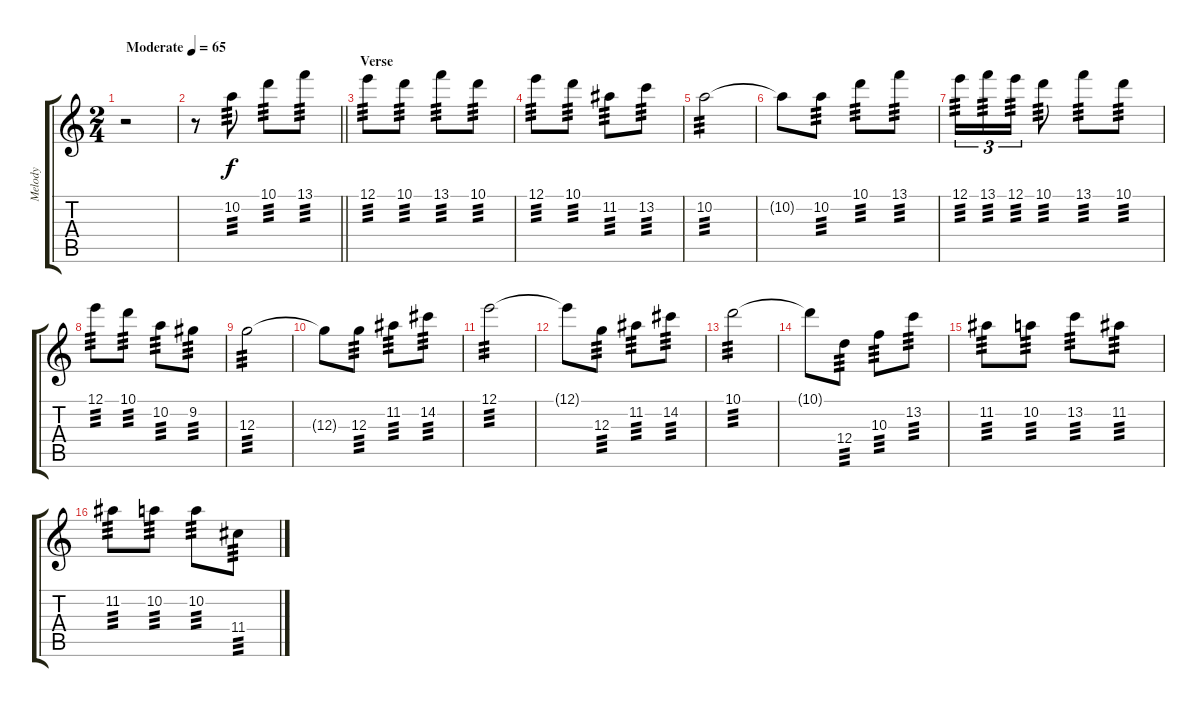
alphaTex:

\track ("Melody" "Melody") {instrument acousticguitarnylon}
\staff {score tabs}
\tuning (E4 B3 G3 D3 A2 E2) {hide}
\ts (2 4)
\tempo (65 "Moderate")
\clef g2
\ks c
r.2{dy f instrument acousticguitarnylon} |
\barLineRight lightlight
r.8 10.2.8{tp 3} 10.1.8{tp 3} 13.1.8{tp 3} |
\section ("" "Verse")
12.1.8{tp 3} 10.1.8{tp 3} 13.1.8{tp 3} 10.1.8{tp 3} |
12.1.8{tp 3} 10.1.8{tp 3} 11.2.8{tp 3} 13.2.8{tp 3} |
10.2.2{tp 3} |
10.2{t}.8 10.2.8{tp 3} 10.1.8{tp 3} 13.1.8{tp 3} |
12.1.16{tu (3 2) tp 3} 13.1.16{tu (3 2) tp 3} 12.1.16{tu (3 2) tp 3} 10.1.8{tp 3} 13.1.8{tp 3} 10.1.8{tp 3} |
12.1.8{tp 3} 10.1.8{tp 3} 10.2.8{tp 3} 9.2.8{tp 3} |
12.3.2{tp 3} |
12.3{t}.8 12.3.8{tp 3} 11.2.8{tp 3} 14.2.8{tp 3} |
12.1.2{tp 3} |
12.1{t}.8 12.3.8{tp 3} 11.2.8{tp 3} 14.2.8{tp 3} |
10.1.2{tp 3} |
10.1{t}.8 12.4.8{tp 3} 10.3.8{tp 3} 13.2.8{tp 3} |
11.2.8{tp 3} 10.2.8{tp 3} 13.2.8{tp 3} 11.2.8{tp 3} |
11.2.8{tp 3} 10.2.8{tp 3} 10.2.8{tp 3} 11.4.8{tp 3}
